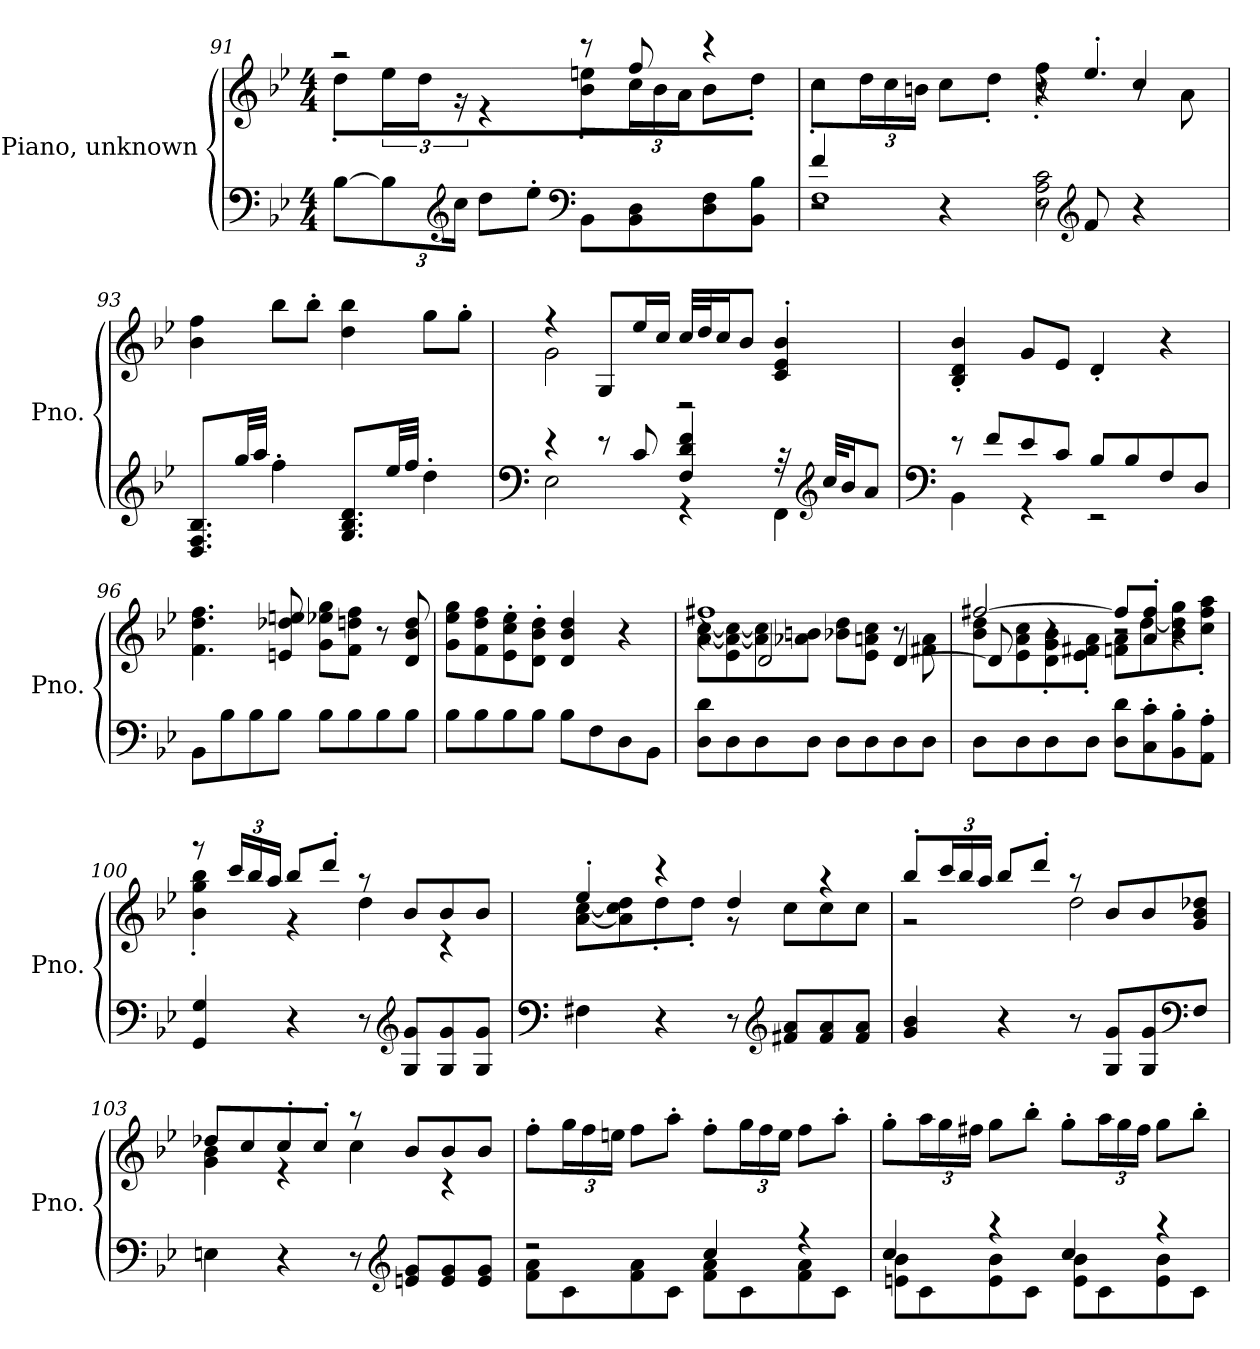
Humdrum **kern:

**kern	**kern
*part1	*part1
*staff2	*staff1
*I"Piano, unknown	*
*I'Pno.	*
*clefF4	*clefG2
*k[b-e-]	*k[b-e-]
*M4/4	*M4/4
=91	=91
*	*^
[8B-\L	2r	8dd'\L
*Xbrackettup	*	*
12B-\]	.	24ee-\L
.	.	24dd\JJ
*clefG2	*	*
24cc\Jk	.	24r
8dd\L	.	4r
8ee-'\J	.	.
*clefF4	*	*
8BB-\L	8r	8b-\' 8een\'L
*	*	*Xbrackettup
8BB-\ 8D\	8ff/	24cc\L
.	.	24b-\
.	.	24a\JJ
8D\ 8F\	4r	8b-\L
8BB-\ 8B-\J	.	8dd'\J
!!LO:PB:g=z
=92	=92	=92
*^	*	*^
*	*^	*	*	*
4f/	2r	1F	2r	8cc'\L	2r
.	.	.	.	24dd\L	.
.	.	.	.	24cc\	.
.	.	.	.	24bn\JJ	.
4r	.	.	.	8cc\L	.
.	.	.	.	8dd'\J	.
8r	2E-\ 2A\ 2c\	.	8r	4ff'\	4r
*clefG2	*	*	*	*	*
8f/	.	.	4.ee-'/	.	.
4r	.	.	.	8r	4cc/
.	.	.	.	8a\	.
*v	*v	*v	*	*	*
*	*v	*v	*v
=93	=93
8.D/ 8.F/ 8.B-/L	4b-\ 4ff\
32gg/LL	.
32aa/JJJ	.
4ff'\	8bb-\L
.	8bb-'\J
8.G/ 8.B-/ 8.d/L	4dd\ 4bb-\
32ee-/LL	.
32ff/JJJ	.
4dd'\	8gg\L
.	8gg'\J
=94	=94
*clefF4	*
*^	*^
4r	2E-\	4r	2g\
8r	.	8G/L	.
8c/	.	16ee-/L	.
.	.	16cc/JJ	.
4F/ 4d/ 4f/	4r	32cc/LLL	2r
.	.	32dd/J	.
.	.	16cc/J	.
.	.	8b-/J	.
32r	4FF\	4c/' 4e-/' 4b-/'	.
*clefG2	*	*	*
32cc/KLL	.	.	.
16b-/J	.	.	.
8a/J	.	.	.
*	*	*v	*v
!!LO:LB:g=z
=95	=95	=95
*clefF4	*	*
8r	4BB-\	4B-/' 4d/' 4b-/'
8f/L	.	.
8e-/	4r	8g/L
8c/J	.	8e-/J
8B-/L	2r	4d'/
8B-/	.	.
8F/	.	4r
8D/J	.	.
*v	*v	*
=96	=96
8BB-\L	4.f\ 4.dd\ 4.ff\
8B-\	.
8B-\	.
8B-\J	8en/ 8dd-X/ 8een/
8B-\L	8g\ 8ee-X\ 8gg\L
8B-\	8f\ 8ddn\ 8ff\J
8B-\	8r
8B-\J	8d/ 8b-/ 8dd/
=97	=97
8B-\L	8g\ 8ee-\ 8gg\L
8B-\	8f\ 8dd\ 8ff\
8B-\	8e-\' 8cc\' 8ee-\'
8B-\J	8d\' 8b-\' 8dd\'J
8B-\L	4d/ 4b-/ 4dd/
8F\	.
8D\	4r
8BB-\J	.
=98	=98
*	*^
*	*	*^
8D\ 8d\L	1ff#X	[8a\ [8cc\L	4r
8D\	.	8e-\ 8a\_ 8cc\_	.
8D\	.	8a\] 8cc\]	2d/
8D\J	.	8a-X\ 8bn\J	.
8D\L	.	8b-X\ 8dd\L	.
8D\	.	8e-\ 8an\ 8cc\J	.
8D\	.	8r	[4d/
8D\J	.	8f#X\ 8a\	.
!!LO:LB:g=z	!!	!!
=99	=99	=99	=99
8D\L	[2ff#X/	8b-\ 8dd\L	8d/]
8D\	.	8e-\ 8a\ 8cc\	8r
8D\	.	8d\' 8g\' 8b-\'	4r
8D\J	.	8e-\' 8f#X\' 8a\'J	.
8D\ 8d\L	8ff#/L]	8fn\ 8a\L	2r
8C\' 8c\'	8a/' 8ff#/'J	[8dd\	.
8BB-\' 8B-\'	4r	8b-\ 8dd\] 8gg\	.
8AA\' 8A\'J	.	8cc\' 8ff#\' 8aa\'J	.
*	*	*v	*v
=100	=100	=100
4GG/ 4G/	8r	4b-\' 4gg\' 4bb-\'
.	24ccc/LL	.
.	24bb-/	.
.	24aa/JJ	.
4r	8bb-/L	4r
.	8ddd'/J	.
8r	8r	4dd\
*clefG2	*	*
8G/ 8g/L	8b-/L	.
8G/ 8g/	8b-/	4r
8G/ 8g/J	8b-/J	.
=101	=101	=101
*clefF4	*	*
4F#X\	4ee-'/	[8a\ [8cc\L
.	.	8a\] 8cc\] 8dd\
4r	4r	8dd'\
.	.	8dd'\J
8r	4dd/	8r
*clefG2	*	*
8f#X/ 8a/L	.	8cc\L
8f#/ 8a/	4r	8cc\
8f#/ 8a/J	.	8cc\J
!!LO:LB:g=z	!!
=102	=102	=102
4g/ 4b-/	8bb-'/L	2r
.	24ccc/L	.
.	24bb-/	.
.	24aa/JJ	.
4r	8bb-/L	.
.	8ddd'/J	.
8r	8r	2dd\
8G/ 8g/L	8b-/L	.
8G/ 8g/	8b-/	.
*clefF4	*	*
8F/J	8g/ 8b-/ 8dd-X/J	.
=103	=103	=103
4En\	8dd-X/L	4g\ 4b-\
.	8cc/	.
4r	8cc'/	4r
.	8cc'/J	.
8r	8r	4cc\
*clefG2	*	*
8en/ 8g/L	8b-/L	.
8e/ 8g/	8b-/	4r
8e/ 8g/J	8b-/J	.
*	*v	*v
=104	=104
*^	*
2r	8f\ 8a\L	8ff'\L
.	8c\	24gg\L
.	.	24ff\
.	.	24een\JJ
.	8f\ 8a\	8ff\L
.	8c\J	8aa'\J
4cc/	8f\ 8a\L	8ff'\L
.	8c\	24gg\L
.	.	24ff\
.	.	24ee\JJ
4r	8f\ 8a\	8ff\L
.	8c\J	8aa'\J
!!LO:LB:g=z
=105	=105	=105
4cc/	8en\ 8b-\L	8gg'\L
.	8c\	24aa\L
.	.	24gg\
.	.	24ff#X\JJ
4r	8e\ 8b-\	8gg\L
.	8c\J	8bb-'\J
4cc/	8e\ 8b-\L	8gg'\L
.	8c\	24aa\L
.	.	24gg\
.	.	24ff#\JJ
4r	8e\ 8b-\	8gg\L
.	8c\J	8bb-'\J
*v	*v	*
=	=
*-	*-
